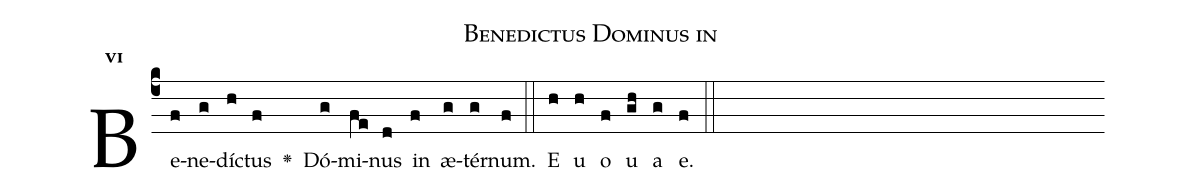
name:Benedictus Dominus in;
office-part:Antiphona;
mode:6;
%%
initial-style: 1;
name: Benedictus Dominus in;
book: Psalterium currens, p. 147;
occasion: Psalterium Hebdomada III Feria V;
office-part: Officium Lectionis Ant 2;
user-notes: ;
commentary: ;
annotation: 6f;
centering-scheme: english;
fontsize: 12;
font: OFLSortsMillGoudy;
height: 11;
width: 4.5;
%%
(c4)Be(f)ne(g)dí(h)ctus(f) <v>\greheightstar</v>() Dó(g)mi(fe)nus(d) in(f) æ(g)tér(g)num.(f) (::)
E(h) u(h) o(f) u(gh) a(g) e.(f) (::)
